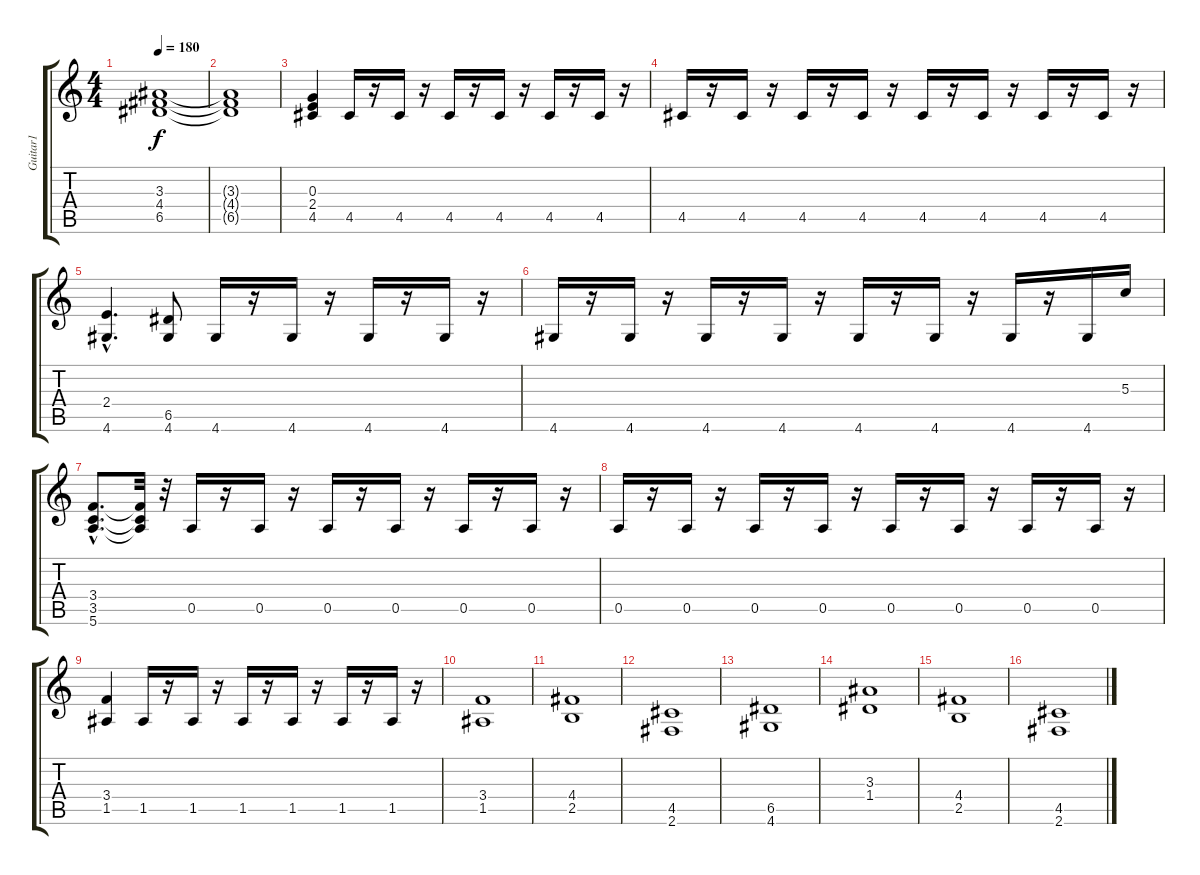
\track ("Guitar1" "Guitar1") {instrument electricguitarmuted}
\staff {score tabs}
\tuning (E4 B3 G3 D3 A2 E2) {hide}
\ts (4 4)
\tempo 180
\clef g2
\ks c
(3.3 4.4 6.5).1{dy f} |
(3.3{t} 4.4{t} 6.5{t}).1 |
(0.3 2.4 4.5).4 4.5.16{instrument electricguitarmuted} r.16 4.5.16 r.16 4.5.16 r.16 4.5.16 r.16 4.5.16 r.16 4.5.16 r.16 |
4.5.16 r.16 4.5.16 r.16 4.5.16 r.16 4.5.16 r.16 4.5.16 r.16 4.5.16 r.16 4.5.16 r.16 4.5.16 r.16 |
(2.4{hac} 4.6{hac}).4{d instrument distortionguitar} (6.5 4.6).8 4.6.16{instrument electricguitarmuted} r.16 4.6.16 r.16 4.6.16 r.16 4.6.16 r.16 |
4.6.16 r.16 4.6.16 r.16 4.6.16 r.16 4.6.16 r.16 4.6.16 r.16 4.6.16 r.16 4.6.16 r.16 4.6.16 5.3.16{instrument guitarfretnoise} |
(3.4{hac} 3.5{hac} 5.6{hac}).8{d instrument distortionguitar} (3.4{t} 3.5{t} 5.6{t}).32 r.32 0.5.16{instrument electricguitarmuted} r.16 0.5.16 r.16 0.5.16 r.16 0.5.16 r.16 0.5.16 r.16 0.5.16 r.16 |
0.5.16 r.16 0.5.16 r.16 0.5.16 r.16 0.5.16 r.16 0.5.16 r.16 0.5.16 r.16 0.5.16 r.16 0.5.16 r.16 |
(3.4 1.5).4{instrument distortionguitar} 1.5.16{instrument electricguitarmuted} r.16 1.5.16 r.16 1.5.16 r.16 1.5.16 r.16 1.5.16 r.16 1.5.16 r.16 |
(3.4 1.5).1{instrument distortionguitar} |
(4.4 2.5).1 |
(4.5 2.6).1 |
(6.5 4.6).1 |
(3.3 1.4).1 |
(4.4 2.5).1 |
(4.5 2.6).1
